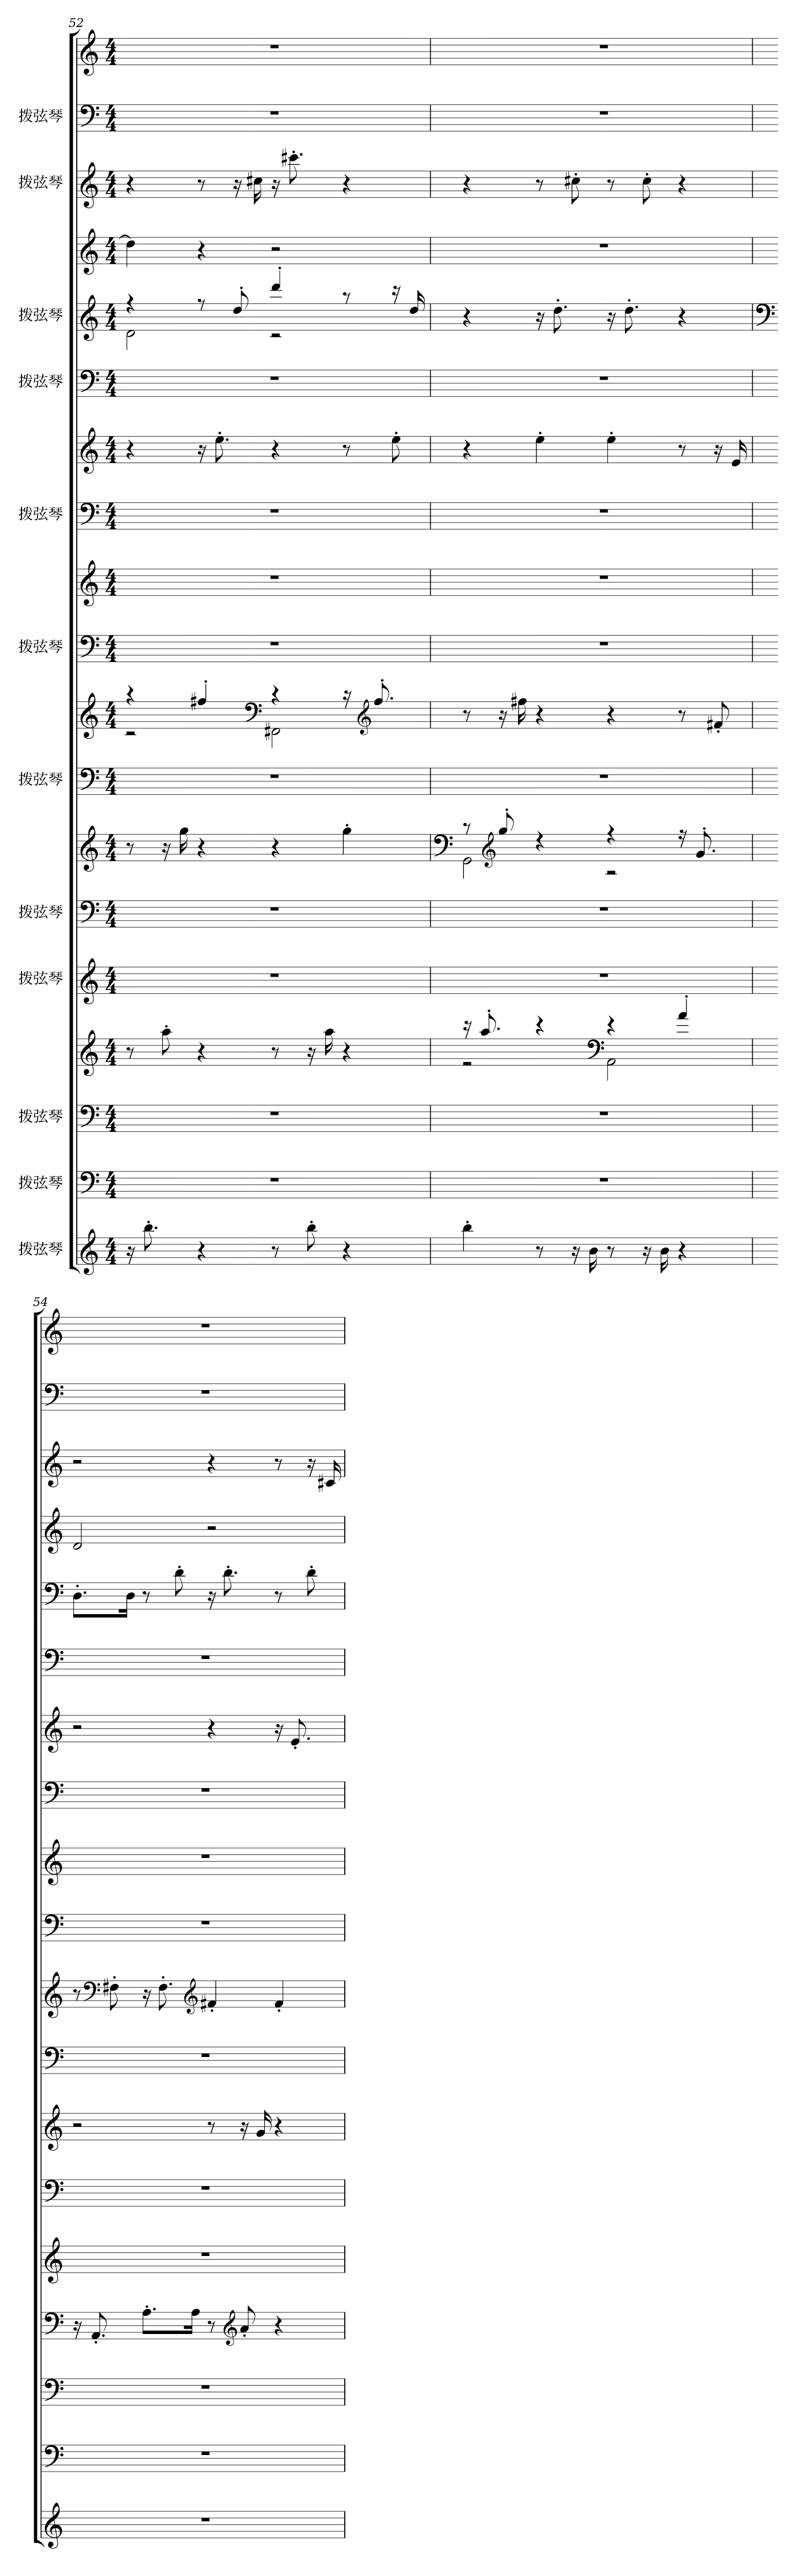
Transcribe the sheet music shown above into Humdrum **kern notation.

**kern	**kern	**kern	**kern	**kern	**kern	**kern	**kern	**kern	**kern	**kern	**kern	**kern	**kern	**kern	**kern	**kern	**kern	**kern
*part12	*part11	*part10	*part10	*part9	*part8	*part8	*part7	*part7	*part6	*part6	*part5	*part5	*part4	*part3	*part3	*part2	*part1	*part1
*staff19	*staff18	*staff17	*staff16	*staff15	*staff14	*staff13	*staff12	*staff11	*staff10	*staff9	*staff8	*staff7	*staff6	*staff5	*staff4	*staff3	*staff2	*staff1
*I"拨弦琴	*I"拨弦琴	*I"拨弦琴	*	*I"拨弦琴	*I"拨弦琴	*	*I"拨弦琴	*	*I"拨弦琴	*	*I"拨弦琴	*	*I"拨弦琴	*I"拨弦琴	*	*I"拨弦琴	*I"拨弦琴	*
*clefG2	*clefF4	*clefF4	*clefG2	*clefG2	*clefF4	*clefG2	*clefF4	*clefG2	*clefF4	*clefG2	*clefF4	*clefG2	*clefF4	*clefG2	*clefG2	*clefG2	*clefF4	*clefG2
*k[]	*k[]	*k[]	*k[]	*k[]	*k[]	*k[]	*k[]	*k[]	*k[]	*k[]	*k[]	*k[]	*k[]	*k[]	*k[]	*k[]	*k[]	*k[]
*M4/4	*M4/4	*M4/4	*M4/4	*M4/4	*M4/4	*M4/4	*M4/4	*M4/4	*M4/4	*M4/4	*M4/4	*M4/4	*M4/4	*M4/4	*M4/4	*M4/4	*M4/4	*M4/4
=52	=52	=52	=52	=52	=52	=52	=52	=52	=52	=52	=52	=52	=52	=52	=52	=52	=52	=52
*	*	*	*	*	*	*	*	*^	*	*	*	*	*	*^	*	*	*	*
16r	1r	1r	8r	1r	1r	8r	1r	4r	2r	1r	1r	1r	4r	1r	4r	2d\	4dd\]	4r	1r	1r
8.bb'\	.	.	.	.	.	.	.	.	.	.	.	.	.	.	.	.	.	.	.	.
.	.	.	8aa'\	.	.	16r	.	.	.	.	.	.	.	.	.	.	.	.	.	.
.	.	.	.	.	.	16gg\	.	.	.	.	.	.	.	.	.	.	.	.	.	.
4r	.	.	4r	.	.	4r	.	4ff#X'/	.	.	.	.	16r	.	8r	.	4r	8r	.	.
.	.	.	.	.	.	.	.	.	.	.	.	.	8.ee'\	.	.	.	.	.	.	.
.	.	.	.	.	.	.	.	.	.	.	.	.	.	.	8dd'/	.	.	16r	.	.
.	.	.	.	.	.	.	.	.	.	.	.	.	.	.	.	.	.	16cc#X\	.	.
*	*	*	*	*	*	*	*	*clefF4	*	*	*	*	*	*	*	*	*	*	*	*
8r	.	.	8r	.	.	4r	.	4r	2FF#X\	.	.	.	4r	.	4ddd'/	2r	2r	16r	.	.
.	.	.	.	.	.	.	.	.	.	.	.	.	.	.	.	.	.	8.ccc#X'\	.	.
8bb'\	.	.	16r	.	.	.	.	.	.	.	.	.	.	.	.	.	.	.	.	.
.	.	.	16aa\	.	.	.	.	.	.	.	.	.	.	.	.	.	.	.	.	.
4r	.	.	4r	.	.	4gg'\	.	16r	.	.	.	.	8r	.	8r	.	.	4r	.	.
*	*	*	*	*	*	*	*	*clefG2	*	*	*	*	*	*	*	*	*	*	*	*
.	.	.	.	.	.	.	.	8.ff#'/	.	.	.	.	.	.	.	.	.	.	.	.
.	.	.	.	.	.	.	.	.	.	.	.	.	8ee'\	.	16r	.	.	.	.	.
.	.	.	.	.	.	.	.	.	.	.	.	.	.	.	16dd/	.	.	.	.	.
*	*	*	*	*	*	*	*	*v	*v	*	*	*	*	*	*v	*v	*	*	*	*
!!LO:PB:g=z
=53	=53	=53	=53	=53	=53	=53	=53	=53	=53	=53	=53	=53	=53	=53	=53	=53	=53	=53
*	*	*	*	*	*	*clefF4	*	*	*	*	*	*	*	*	*	*	*	*
*	*	*	*^	*	*	*^	*	*	*	*	*	*	*	*	*	*	*	*
4bb'\	1r	1r	16r	2r	1r	1r	8r	2GG\	1r	8r	1r	1r	1r	4r	1r	4r	1r	4r	1r	1r
.	.	.	8.aa'/	.	.	.	.	.	.	.	.	.	.	.	.	.	.	.	.	.
*	*	*	*	*	*	*	*clefG2	*	*	*	*	*	*	*	*	*	*	*	*	*
.	.	.	.	.	.	.	8gg'/	.	.	16r	.	.	.	.	.	.	.	.	.	.
.	.	.	.	.	.	.	.	.	.	16ff#X\	.	.	.	.	.	.	.	.	.	.
8r	.	.	4r	.	.	.	4r	.	.	4r	.	.	.	4ee'\	.	16r	.	8r	.	.
.	.	.	.	.	.	.	.	.	.	.	.	.	.	.	.	8.dd'\	.	.	.	.
16r	.	.	.	.	.	.	.	.	.	.	.	.	.	.	.	.	.	8cc#X'\	.	.
16b\	.	.	.	.	.	.	.	.	.	.	.	.	.	.	.	.	.	.	.	.
*	*	*	*clefF4	*	*	*	*	*	*	*	*	*	*	*	*	*	*	*	*	*
8r	.	.	4r	2AA\	.	.	4r	2r	.	4r	.	.	.	4ee'\	.	16r	.	8r	.	.
.	.	.	.	.	.	.	.	.	.	.	.	.	.	.	.	8.dd'\	.	.	.	.
16r	.	.	.	.	.	.	.	.	.	.	.	.	.	.	.	.	.	8cc#'\	.	.
16b\	.	.	.	.	.	.	.	.	.	.	.	.	.	.	.	.	.	.	.	.
4r	.	.	4a'/	.	.	.	16r	.	.	8r	.	.	.	8r	.	4r	.	4r	.	.
.	.	.	.	.	.	.	8.g'/	.	.	.	.	.	.	.	.	.	.	.	.	.
.	.	.	.	.	.	.	.	.	.	8f#X'/	.	.	.	16r	.	.	.	.	.	.
.	.	.	.	.	.	.	.	.	.	.	.	.	.	16e/	.	.	.	.	.	.
*	*	*	*v	*v	*	*	*v	*v	*	*	*	*	*	*	*	*	*	*	*	*
=54	=54	=54	=54	=54	=54	=54	=54	=54	=54	=54	=54	=54	=54	=54	=54	=54	=54	=54
*	*	*	*	*	*	*	*	*	*	*	*	*	*	*clefF4	*	*	*	*
1r	1r	1r	16r	1r	1r	2r	1r	8r	1r	1r	1r	2r	1r	8.D'\L	2d/	2r	1r	1r
.	.	.	8.AA'/	.	.	.	.	.	.	.	.	.	.	.	.	.	.	.
*	*	*	*	*	*	*	*	*clefF4	*	*	*	*	*	*	*	*	*	*
.	.	.	.	.	.	.	.	8F#X'\	.	.	.	.	.	.	.	.	.	.
.	.	.	.	.	.	.	.	.	.	.	.	.	.	16D\Jk	.	.	.	.
.	.	.	8.A'\L	.	.	.	.	16r	.	.	.	.	.	8r	.	.	.	.
.	.	.	.	.	.	.	.	8.F#'\	.	.	.	.	.	.	.	.	.	.
.	.	.	.	.	.	.	.	.	.	.	.	.	.	8d'\	.	.	.	.
.	.	.	16A\Jk	.	.	.	.	.	.	.	.	.	.	.	.	.	.	.
*	*	*	*	*	*	*	*	*clefG2	*	*	*	*	*	*	*	*	*	*
.	.	.	8r	.	.	8r	.	4f#X'/	.	.	.	4r	.	16r	2r	4r	.	.
.	.	.	.	.	.	.	.	.	.	.	.	.	.	8.d'\	.	.	.	.
*	*	*	*clefG2	*	*	*	*	*	*	*	*	*	*	*	*	*	*	*
.	.	.	8a'/	.	.	16r	.	.	.	.	.	.	.	.	.	.	.	.
.	.	.	.	.	.	16g/	.	.	.	.	.	.	.	.	.	.	.	.
.	.	.	4r	.	.	4r	.	4f#'/	.	.	.	16r	.	8r	.	8r	.	.
.	.	.	.	.	.	.	.	.	.	.	.	8.e'/	.	.	.	.	.	.
.	.	.	.	.	.	.	.	.	.	.	.	.	.	8d'\	.	16r	.	.
.	.	.	.	.	.	.	.	.	.	.	.	.	.	.	.	16c#X/	.	.
=	=	=	=	=	=	=	=	=	=	=	=	=	=	=	=	=	=	=
*-	*-	*-	*-	*-	*-	*-	*-	*-	*-	*-	*-	*-	*-	*-	*-	*-	*-	*-
